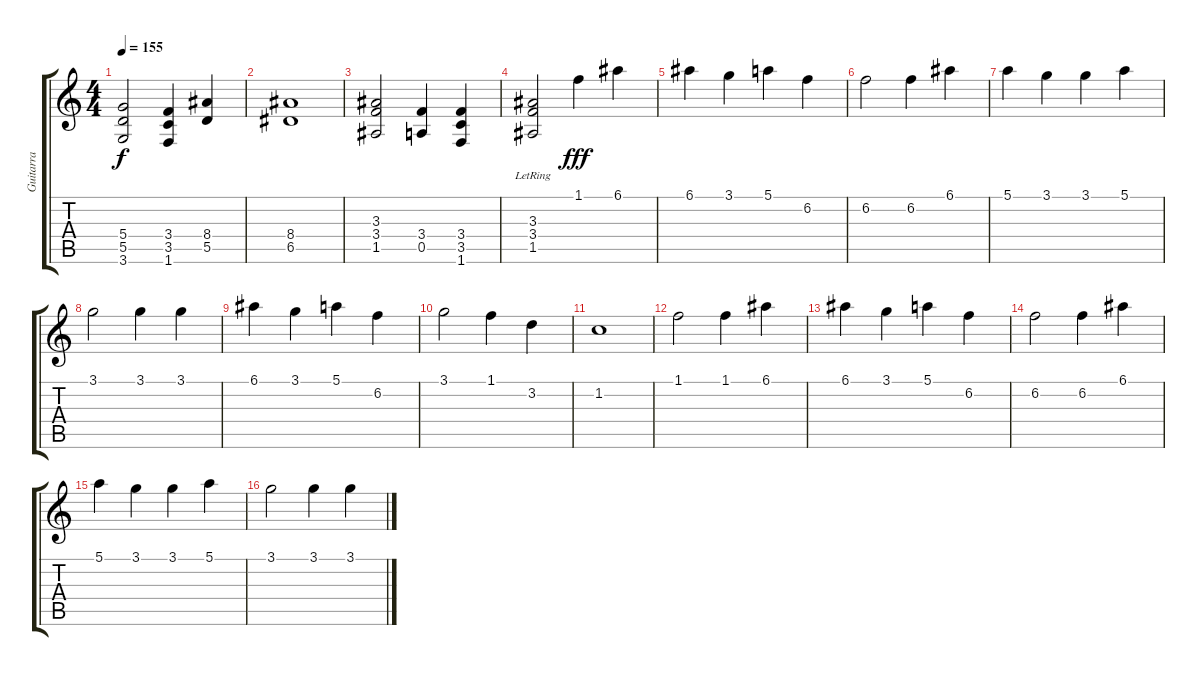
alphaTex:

\track ("Guitarra" "Guitarra") {instrument overdrivenguitar}
\staff {score tabs}
\tuning (E4 B3 G3 D3 A2 E2) {hide}
\ts (4 4)
\tempo 155
\clef g2
\ks c
(5.4{t} 5.5{t} 3.6{t}).2{dy f} (3.4 3.5 1.6).4 (8.4 5.5).4 |
(8.4 6.5).1 |
(3.3 3.4 1.5).2 (3.4 0.5).4 (3.4 3.5 1.6).4 |
(3.3{lr} 3.4{lr} 1.5{lr}).2 1.1.4{dy fff} 6.1.4 |
6.1.4 3.1.4 5.1.4 6.2.4 |
6.2.2 6.2.4 6.1.4 |
5.1.4 3.1.4 3.1.4 5.1.4 |
3.1.2 3.1.4 3.1.4 |
6.1.4 3.1.4 5.1.4 6.2.4 |
3.1.2 1.1.4 3.2.4 |
1.2.1 |
1.1.2 1.1.4 6.1.4 |
6.1.4 3.1.4 5.1.4 6.2.4 |
6.2.2 6.2.4 6.1.4 |
5.1.4 3.1.4 3.1.4 5.1.4 |
3.1.2 3.1.4 3.1.4
